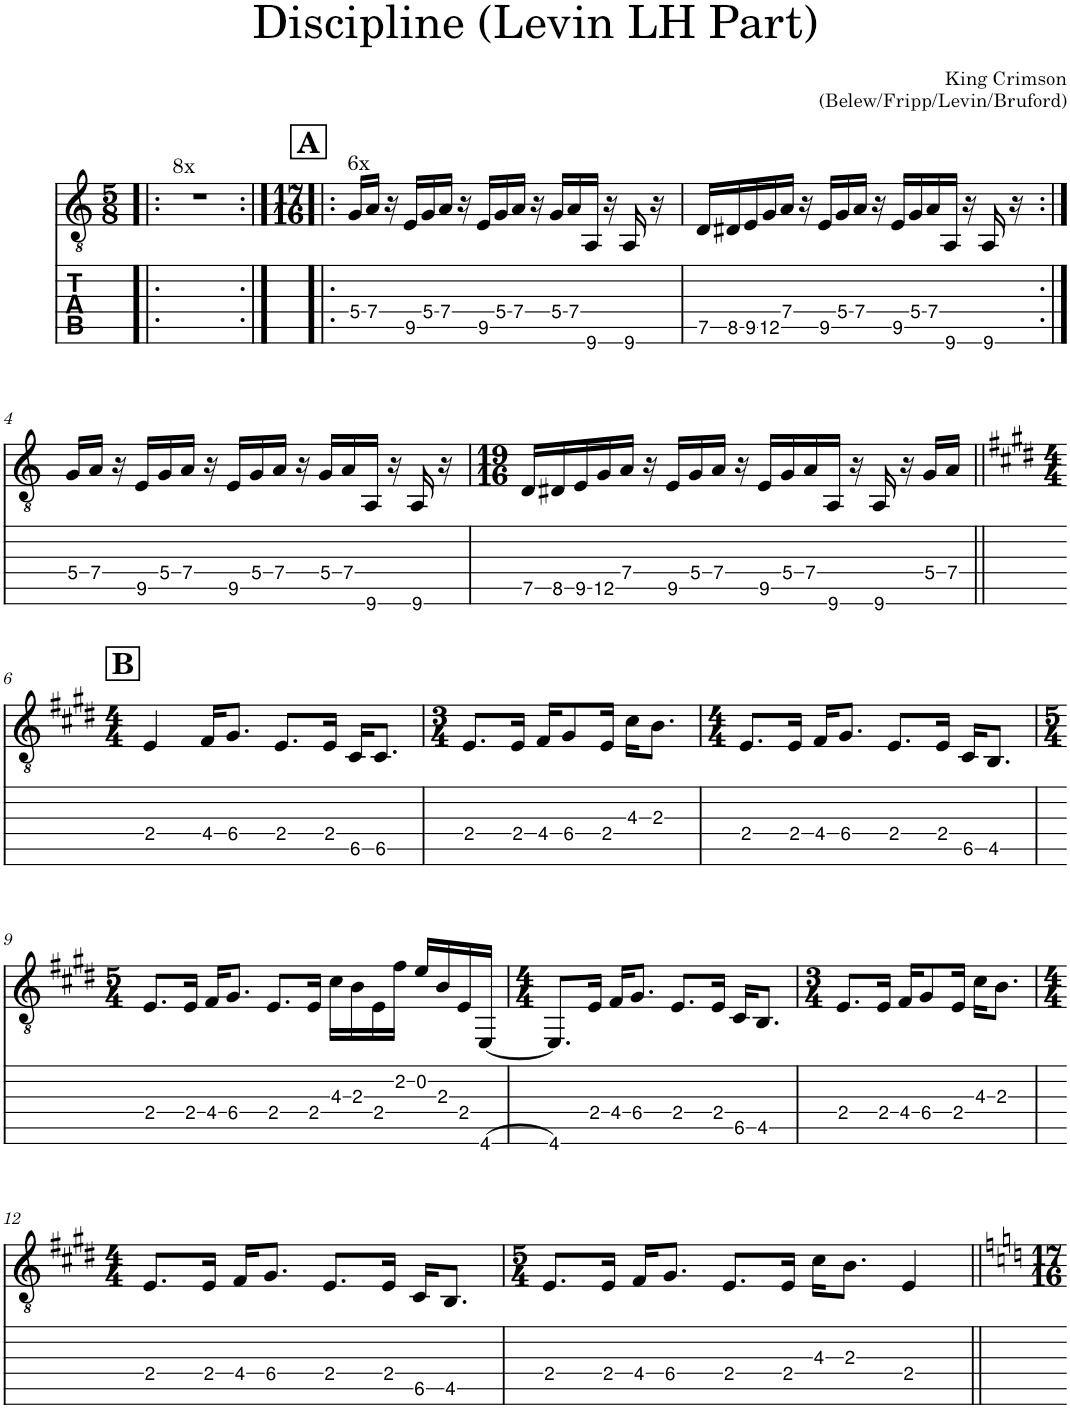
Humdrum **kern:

**kern	**kern
*part1	*part1
*staff2	*staff1
*I"Acoustic Guitar	*
*I'Guit.	*
*stria6	*
*	*clefGv2
*k[]	*k[]
*M5/8	*M5/8
=1!|:	=1!|:
!	!LO:TX:a:t=8x
8%5r	8%5r
!!LO:REH:place=s1:a:B:cj:fs=14:t=A
=2:|!|:	=2:|!|:
*M17/16	*M17/16
!	!LO:TX:a:t=6x
16GLL	16G/LL
16AJJ	16A/JJ
16r	16r
16ELL	16E/LL
16G	16G/
16AJJ	16A/JJ
16r	16r
16ELL	16E/LL
16G	16G/
16AJJ	16A/JJ
16r	16r
16GLL	16G/LL
16A	16A/
16AAJJ	16AA/JJ
16r	16r
16AA	16AA/
16r	16r
=3	=3
16DLL	16D/LL
16D#	16D#X/
16E	16E/
16G	16G/
16AJJ	16A/JJ
16r	16r
16ELL	16E/LL
16G	16G/
16AJJ	16A/JJ
16r	16r
16ELL	16E/LL
16G	16G/
16A	16A/
16AAJJ	16AA/JJ
16r	16r
16AA	16AA/
16r	16r
!!LO:LB:g=z
=4:|!	=4:|!
16GLL	16G/LL
16AJJ	16A/JJ
16r	16r
16ELL	16E/LL
16G	16G/
16AJJ	16A/JJ
16r	16r
16ELL	16E/LL
16G	16G/
16AJJ	16A/JJ
16r	16r
16GLL	16G/LL
16A	16A/
16AAJJ	16AA/JJ
16r	16r
16AA	16AA/
16r	16r
=5	=5
*M19/16	*M19/16
16DLL	16D/LL
16D#X	16D#X/
16E	16E/
16G	16G/
16AJJ	16A/JJ
16r	16r
16ELL	16E/LL
16G	16G/
16AJJ	16A/JJ
16r	16r
16ELL	16E/LL
16G	16G/
16A	16A/
16AAJJ	16AA/JJ
16r	16r
16AA	16AA/
16r	16r
16GLL	16G/LL
16AJJ	16A/JJ
!!LO:LB:g=z
!!LO:REH:place=s1:a:B:cj:fs=14:t=B
=6||	=6||
*k[f#c#g#d#]	*k[f#c#g#d#]
*M4/4	*M4/4
4E	4E/
16F#KL	16F#/KL
8.G#J	8.G#/J
8.EL	8.E/L
16EJk	16E/Jk
16C#KL	16C#/KL
8.C#J	8.C#/J
=7	=7
*M3/4	*M3/4
8.EL	8.E/L
16EJk	16E/Jk
16F#KL	16F#/KL
8G#	8G#/
16EJk	16E/Jk
16c#KL	16c#\KL
8.BJ	8.B\J
=8	=8
*M4/4	*M4/4
8.EL	8.E/L
16EJk	16E/Jk
16F#KL	16F#/KL
8.G#J	8.G#/J
8.EL	8.E/L
16EJk	16E/Jk
16C#KL	16C#/KL
8.BBJ	8.BB/J
!!LO:LB:g=z
=9	=9
*M5/4	*M5/4
8.EL	8.E/L
16Ek	16E/Jk
16F#K	16F#/KL
8.G#J	8.G#/J
8.EL	8.E/L
16Ek	16E/Jk
16c#L	16c#\LL
16B	16B\
16E	16E\
16f#J	16f#\JJ
16eL	16e/LL
16B	16B/
16E	16E/
[16EEJJ	[16EE/JJ
=10	=10
*M4/4	*M4/4
8.EEL]	8.EE/L]
16EJk	16E/Jk
16F#KL	16F#/KL
8.G#J	8.G#/J
8.EL	8.E/L
16EJk	16E/Jk
16C#KL	16C#/KL
8.BBJ	8.BB/J
=11	=11
*M3/4	*M3/4
8.EL	8.E/L
16EJk	16E/Jk
16F#KL	16F#/KL
8G#	8G#/
16EJk	16E/Jk
16c#KL	16c#\KL
8.BJ	8.B\J
!!LO:LB:g=z
=12	=12
*M4/4	*M4/4
8.EL	8.E/L
16EJk	16E/Jk
16F#KL	16F#/KL
8.G#J	8.G#/J
8.EL	8.E/L
16EJk	16E/Jk
16C#KL	16C#/KL
8.BBJ	8.BB/J
=13	=13
*M5/4	*M5/4
8.EL	8.E/L
16Ek	16E/Jk
16F#K	16F#/KL
8.G#J	8.G#/J
8.EL	8.E/L
16Ek	16E/Jk
16c#K	16c#\KL
8.BJ	8.B\J
4E	4E/
=||	=||
*-	*-
